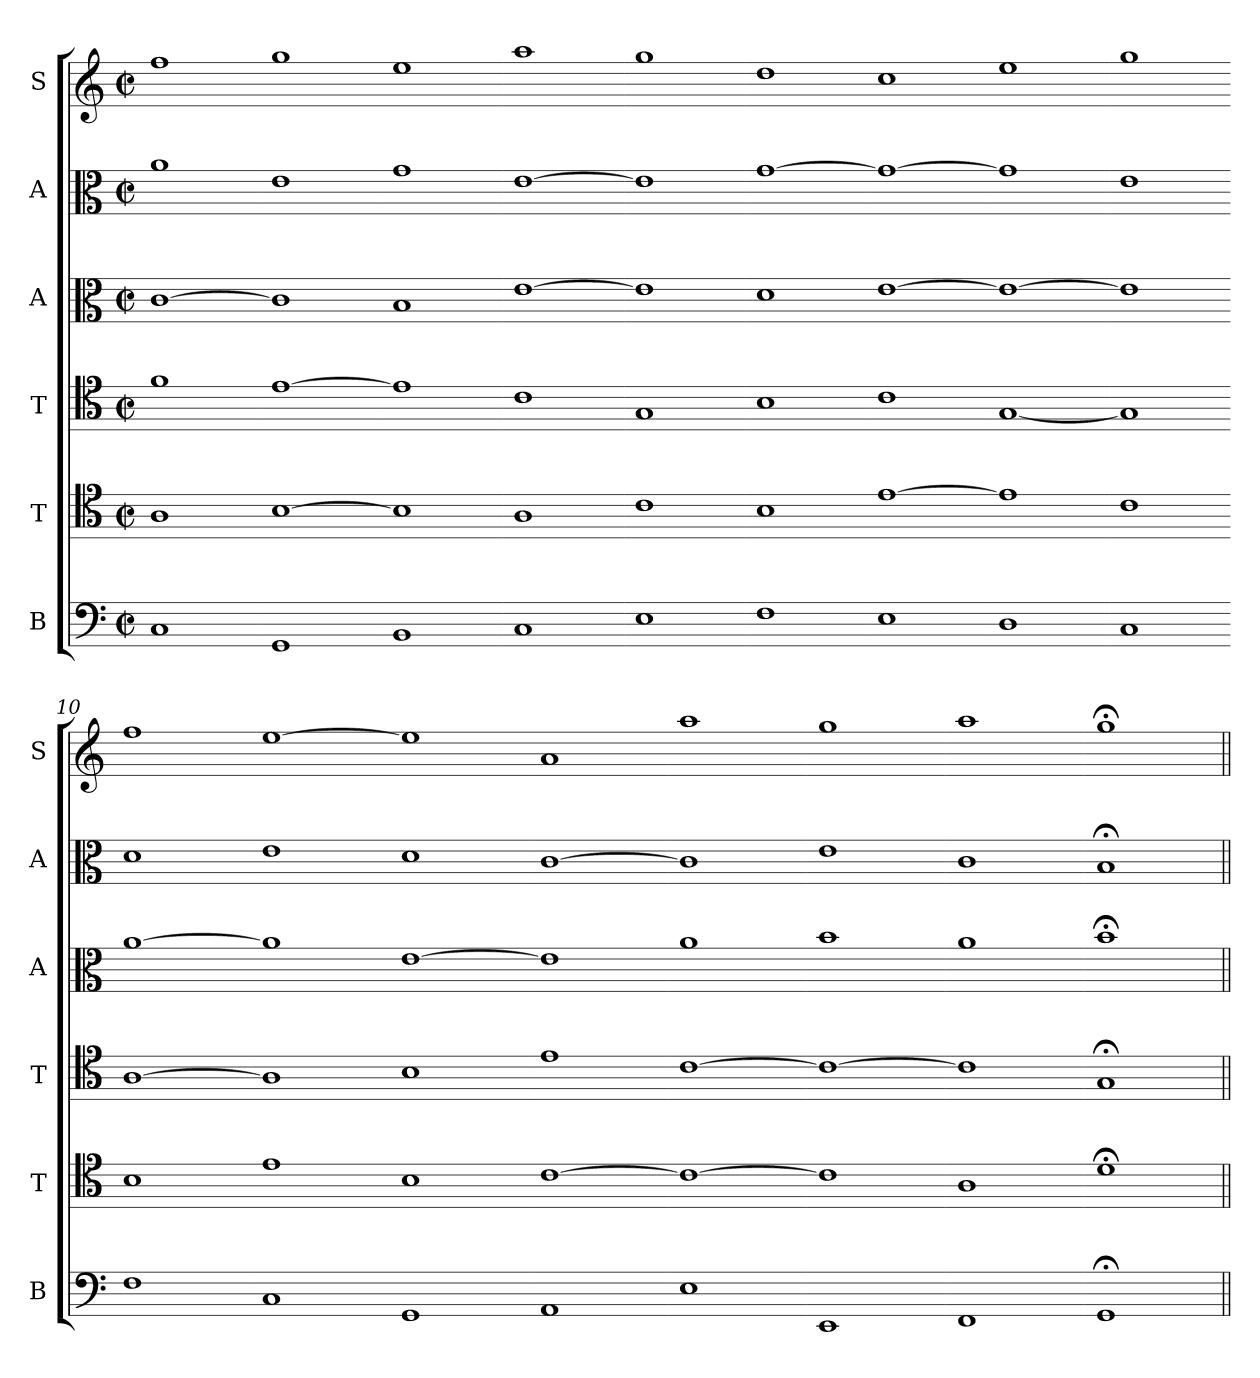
**kern	**kern	**kern	**kern	**kern	**kern
*part6	*part5	*part4	*part3	*part2	*part1
*staff6	*staff5	*staff4	*staff3	*staff2	*staff1
*I"B	*I"T	*I"T	*I"A	*I"A	*I"S
*I'B	*I'T	*I'T	*I'A	*I'A	*I'S
*clefF4	*clefC4	*clefC4	*clefC3	*clefC3	*clefG2
*k[]	*k[]	*k[]	*k[]	*k[]	*k[]
*M2/2	*M2/2	*M2/2	*M2/2	*M2/2	*M2/2
*met(c|)	*met(c|)	*met(c|)	*met(c|)	*met(c|)	*met(c|)
*MM208	*MM208	*MM208	*MM208	*MM208	*MM208
=1	=1	=1	=1	=1	=1
1C	1A	1f	[1c	1a	1ff
=2-	=2-	=2-	=2-	=2-	=2-
1GG	[1B	[1e	1c]	1e	1gg
=3-	=3-	=3-	=3-	=3-	=3-
1BB	1B]	1e]	1B	1g	1ee
=4-	=4-	=4-	=4-	=4-	=4-
1C	1A	1c	[1e	[1e	1aa
=5-	=5-	=5-	=5-	=5-	=5-
1E	1c	1G	1e]	1e]	1gg
=6-	=6-	=6-	=6-	=6-	=6-
1F	1B	1B	1d	[1g	1dd
=7-	=7-	=7-	=7-	=7-	=7-
1E	[1e	1c	[1e	1g_	1cc
=8-	=8-	=8-	=8-	=8-	=8-
1D	1e]	[1G	1e_	1g]	1ee
=9-	=9-	=9-	=9-	=9-	=9-
1C	1c	1G]	1e]	1e	1gg
=10-	=10-	=10-	=10-	=10-	=10-
1F	1B	[1A	[1a	1d	1ff
=11-	=11-	=11-	=11-	=11-	=11-
1C	1e	1A]	1a]	1e	[1ee
=12-	=12-	=12-	=12-	=12-	=12-
1GG	1B	1B	[1e	1d	1ee]
=13-	=13-	=13-	=13-	=13-	=13-
1AA	[1c	1e	1e]	[1c	1a
=14-	=14-	=14-	=14-	=14-	=14-
1E	1c_	[1c	1a	1c]	1aa
=15-	=15-	=15-	=15-	=15-	=15-
1EE	1c]	1c_	1b	1e	1gg
=16-	=16-	=16-	=16-	=16-	=16-
1FF	1A	1c]	1a	1c	1aa
=17-	=17-	=17-	=17-	=17-	=17-
1GG;<	1d;<	1G;<	1b;<	1B;	1gg;<
=||	=||	=||	=||	=||	=||
*-	*-	*-	*-	*-	*-
